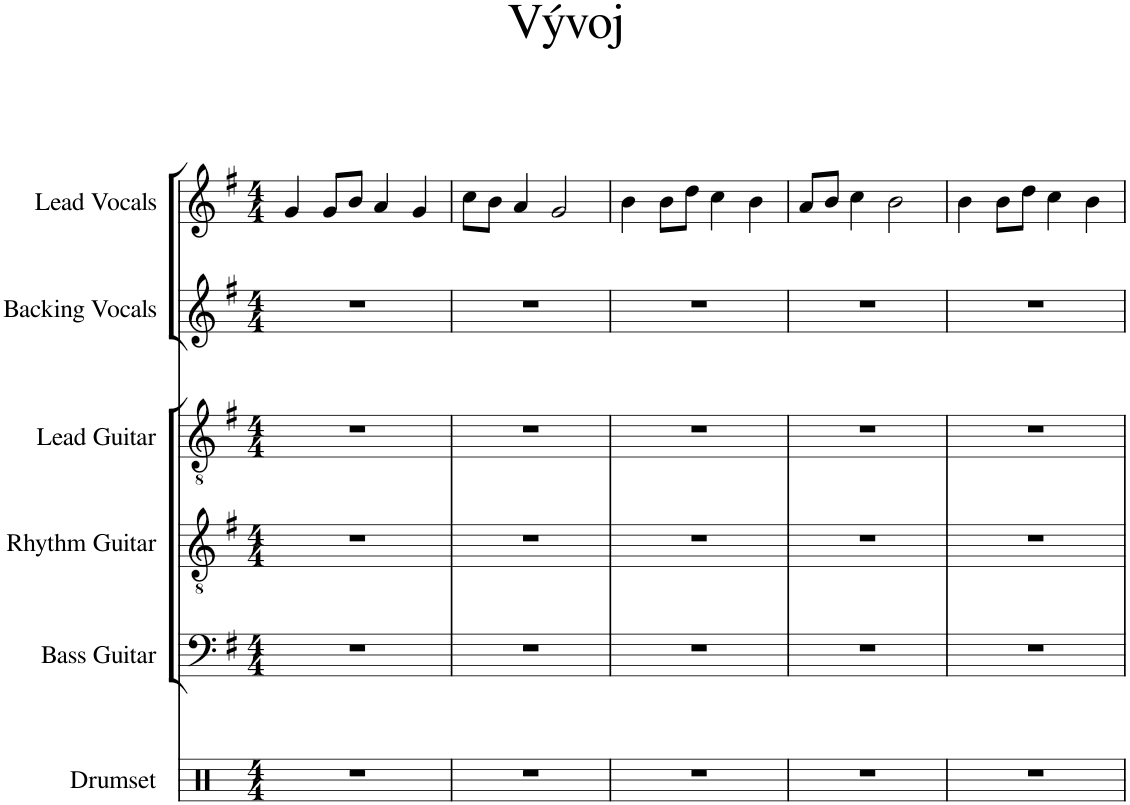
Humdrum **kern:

**kern	**kern	**kern	**kern	**kern	**kern
*part6	*part5	*part4	*part3	*part2	*part1
*staff6	*staff5	*staff4	*staff3	*staff2	*staff1
*I"Drumset	*I"Bass Guitar	*I"Rhythm Guitar	*I"Lead Guitar	*I"Backing Vocals	*I"Lead Vocals
*I'Drs.	*I'B. Guit.	*I'R. Gtr.	*I'L. Gtr.	*I'Bk. Voc.	*I'L. Voc.
*clefX	*clefF4	*clefGv2	*clefGv2	*clefG2	*clefG2
*	*Trd7c12	*	*	*	*
*k[]	*k[f#]	*k[f#]	*k[f#]	*k[f#]	*k[f#]
*M4/4	*M4/4	*M4/4	*M4/4	*M4/4	*M4/4
=1	=1	=1	=1	=1	=1
1r	1r	1r	1r	1r	4g/
.	.	.	.	.	8g/L
.	.	.	.	.	8b/J
.	.	.	.	.	4a/
.	.	.	.	.	4g/
=2	=2	=2	=2	=2	=2
1r	1r	1r	1r	1r	8cc\L
.	.	.	.	.	8b\J
.	.	.	.	.	4a/
.	.	.	.	.	2g/
=3	=3	=3	=3	=3	=3
1r	1r	1r	1r	1r	4b\
.	.	.	.	.	8b\L
.	.	.	.	.	8dd\J
.	.	.	.	.	4cc\
.	.	.	.	.	4b\
=4	=4	=4	=4	=4	=4
1r	1r	1r	1r	1r	8a/L
.	.	.	.	.	8b/J
.	.	.	.	.	4cc\
.	.	.	.	.	2b\
=5	=5	=5	=5	=5	=5
1r	1r	1r	1r	1r	4b\
.	.	.	.	.	8b\L
.	.	.	.	.	8dd\J
.	.	.	.	.	4cc\
.	.	.	.	.	4b\
=	=	=	=	=	=
*-	*-	*-	*-	*-	*-
